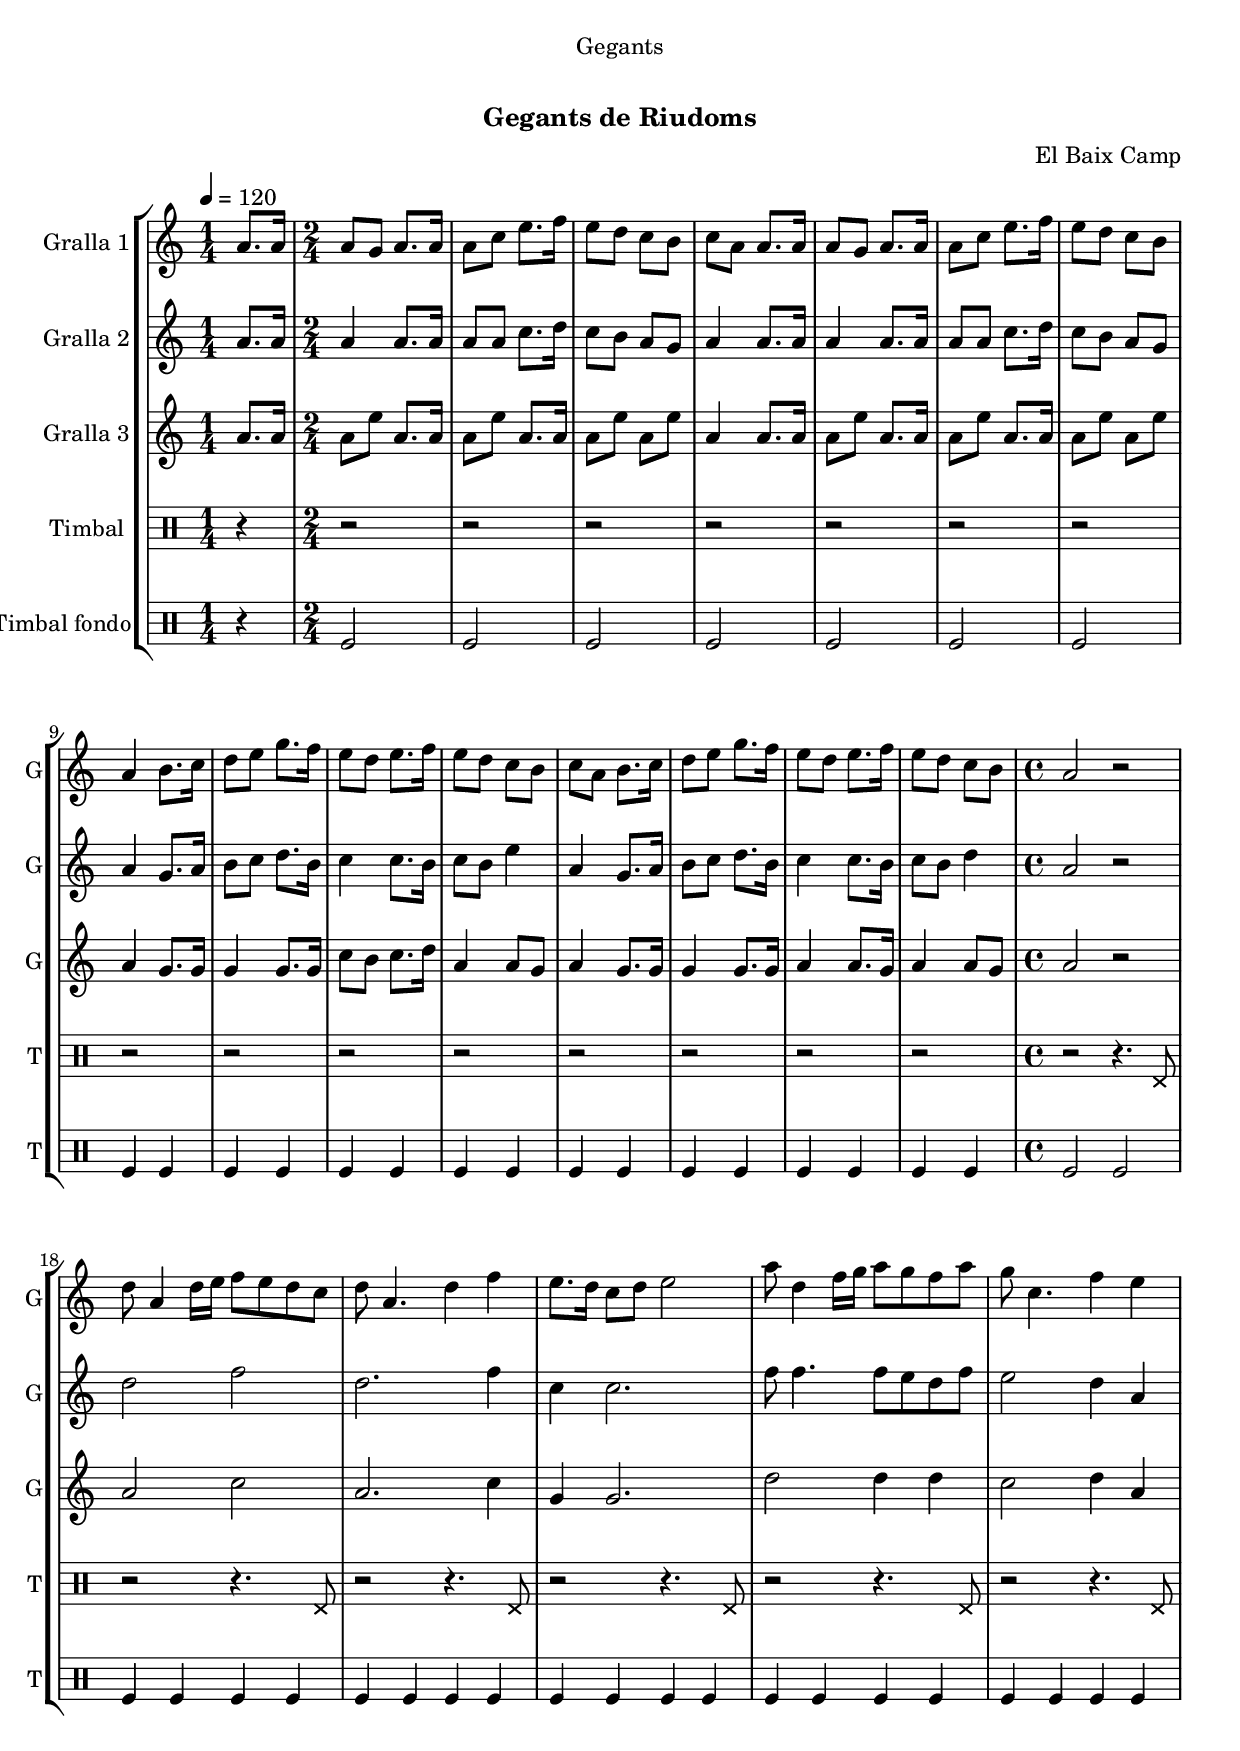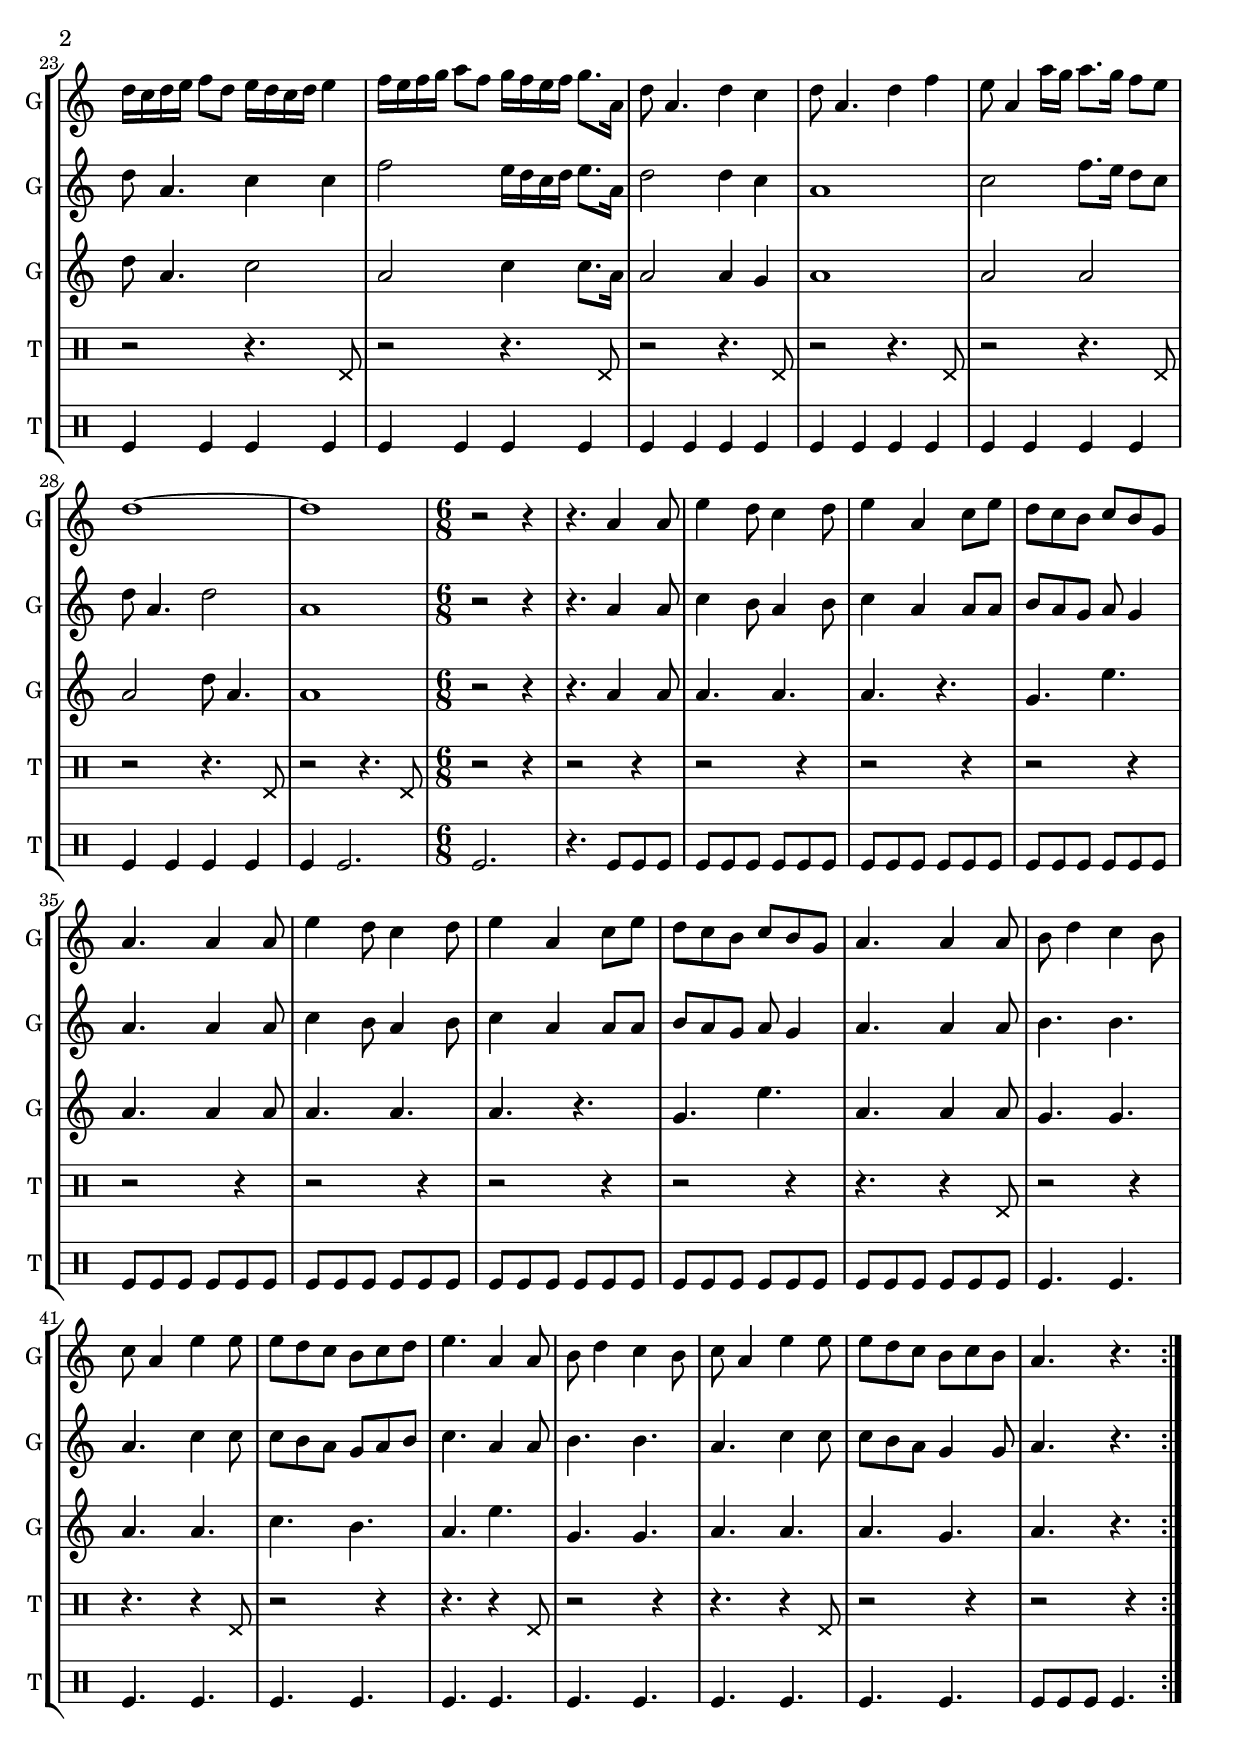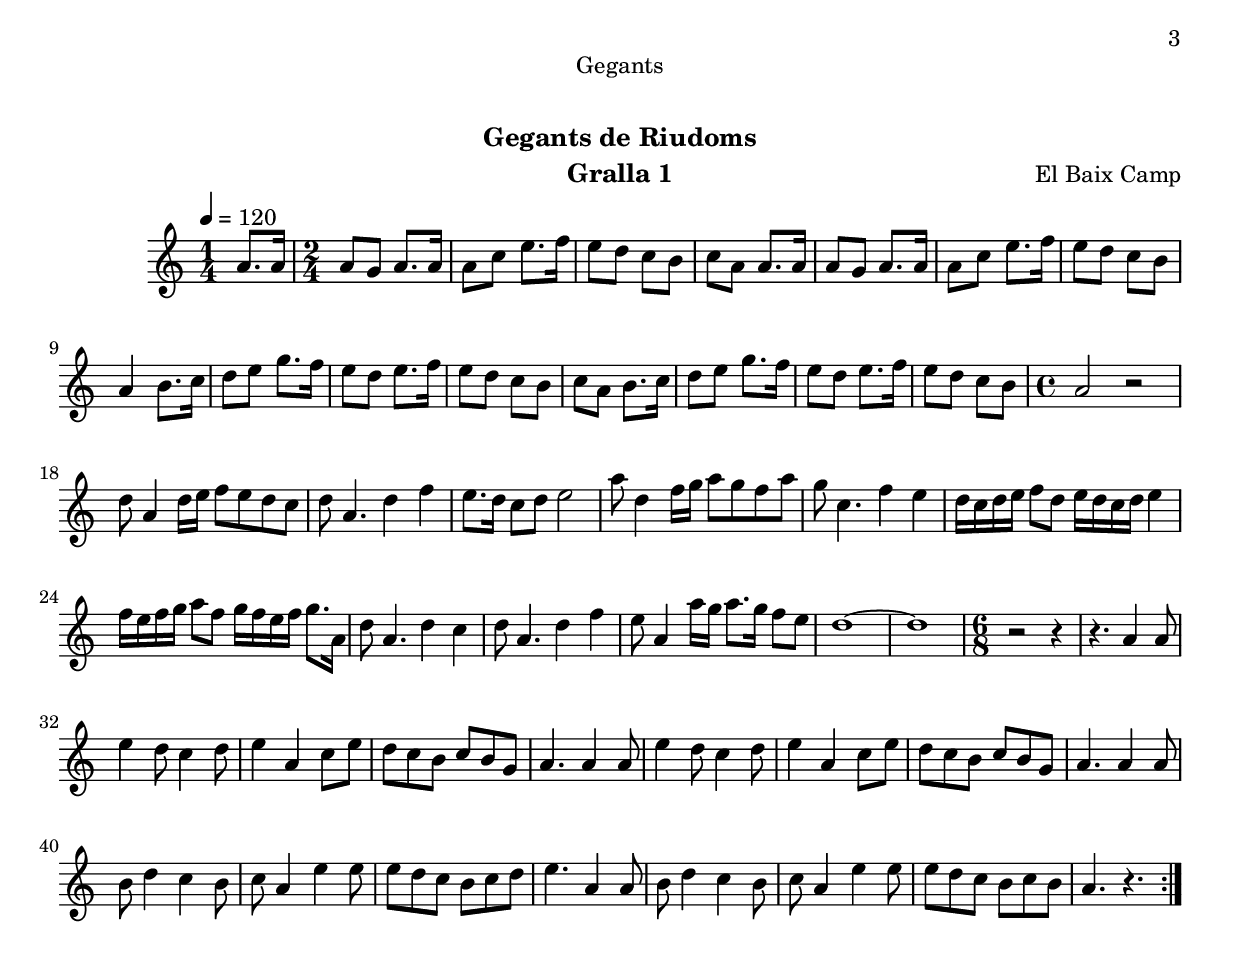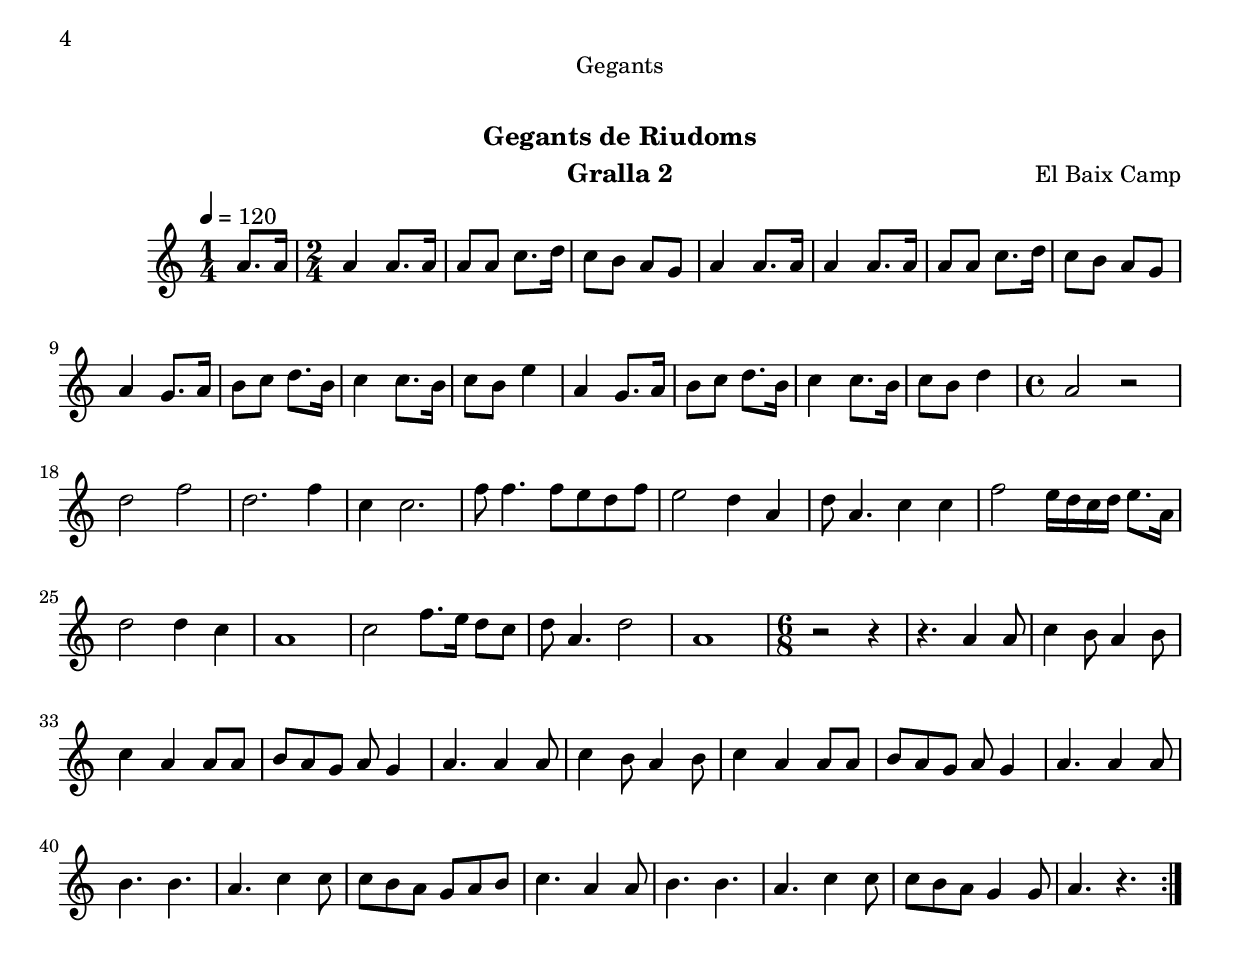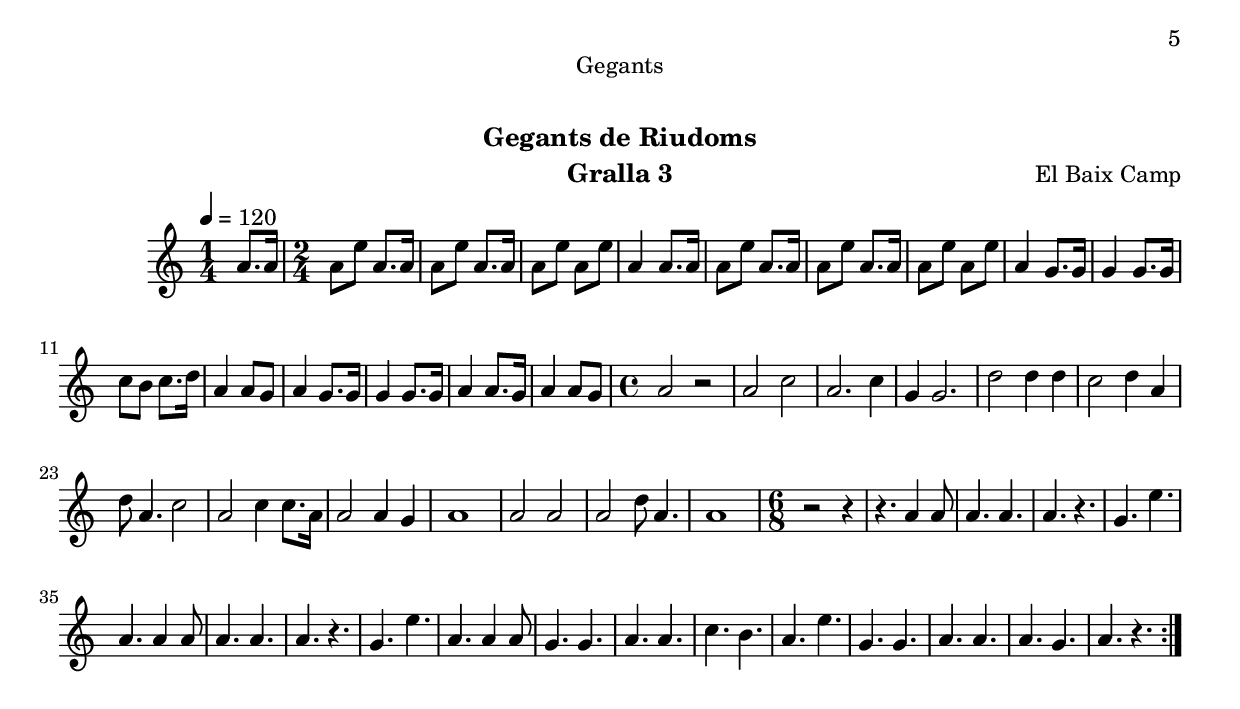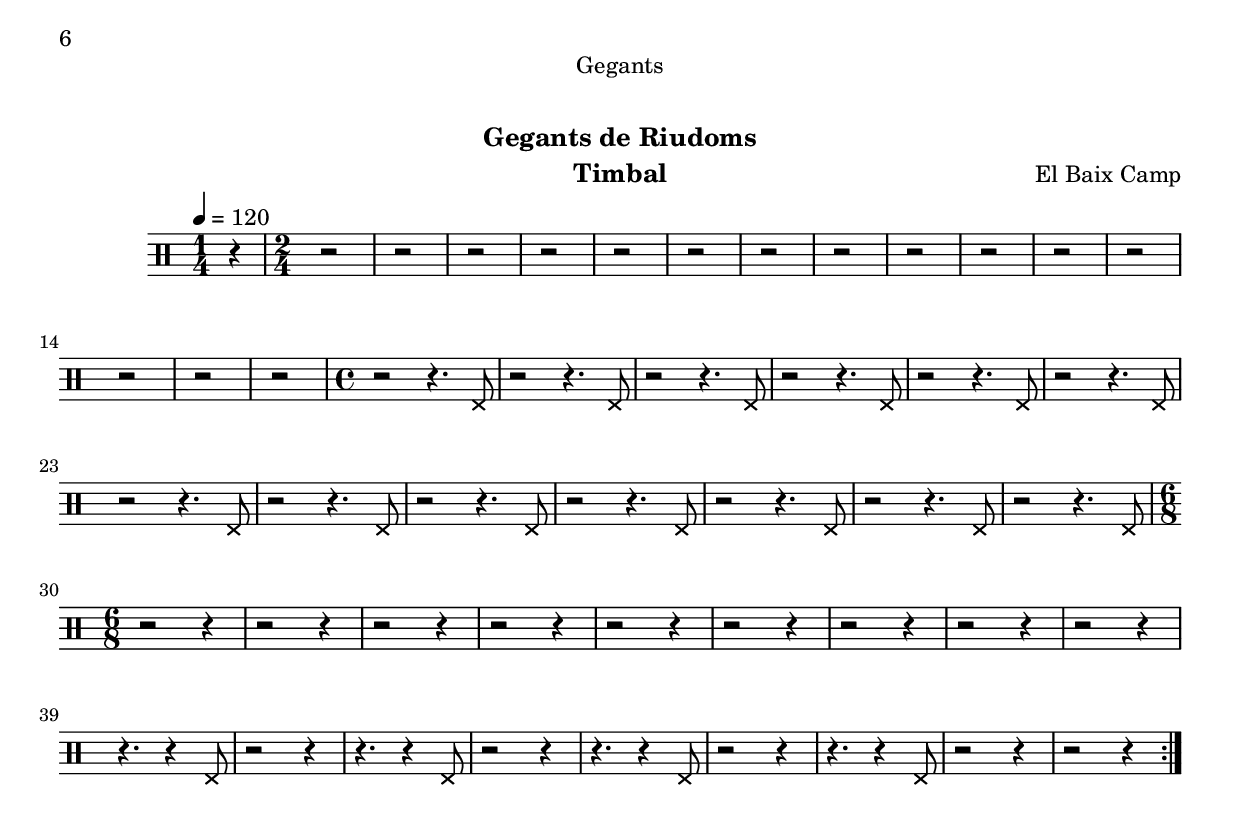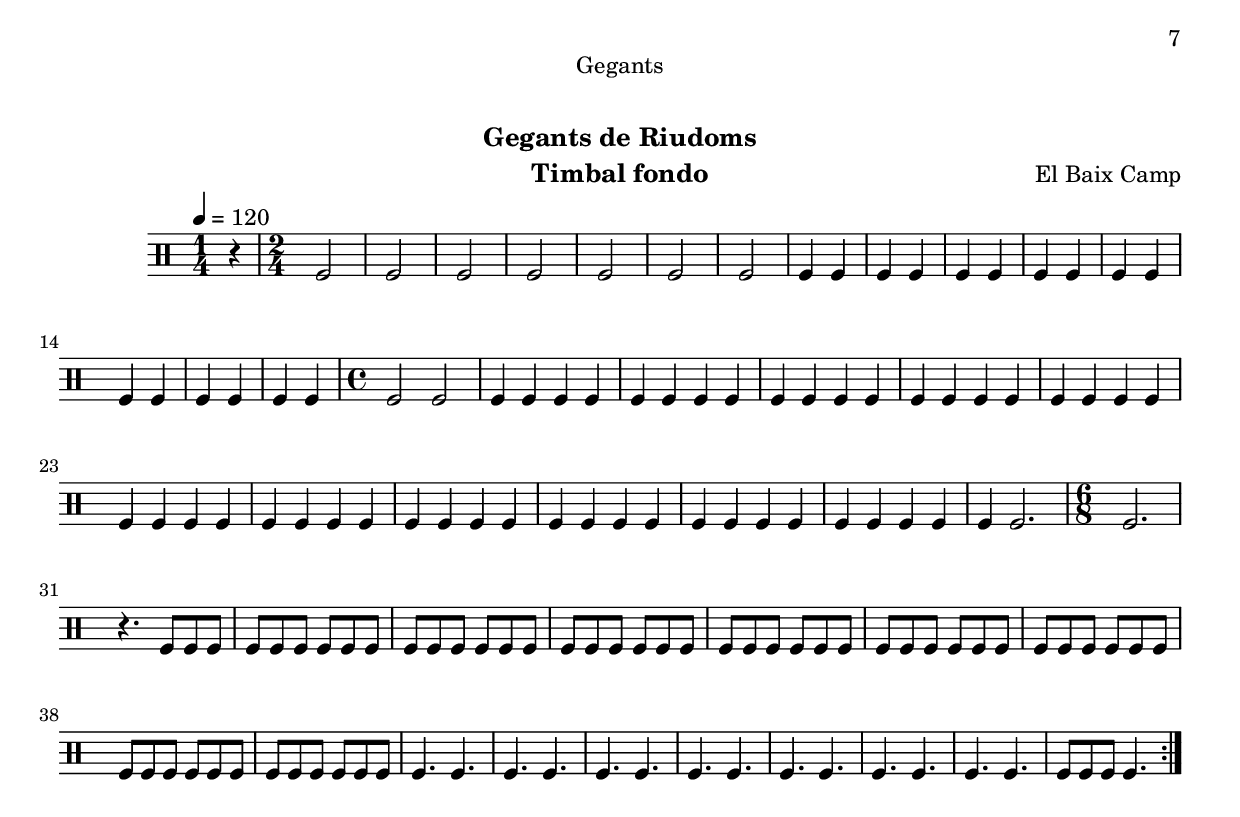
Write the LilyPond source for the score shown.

\version "2.22.1"

\header {
  dedication="Gegants"
  title="   "
  subtitle="Gegants de Riudoms"
  subsubtitle=""
  poet=""
  meter=""
  piece=""
  composer="El Baix Camp"
  arranger=""
  opus=""
  instrument=""
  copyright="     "
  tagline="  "
}

liniaroAa =
\relative a'
{
  \tempo 4=120
  \clef treble
  \key c \major
  \repeat volta 2 { \time 1/4 a8. a16  |
  \time 2/4   a8 g a8. a16  |
  a8 c e8. f16  |
  e8 d c b  |
  %05
  c8 a a8. a16  |
  a8 g a8. a16  |
  a8 c e8. f16  |
  e8 d c b  |
  a4 b8. c16  |
  %10
  d8 e g8. f16  |
  e8 d e8. f16  |
  e8 d c b  |
  c8 a b8. c16  |
  d8 e g8. f16  |
  %15
  e8 d e8. f16  |
  e8 d c b  |
  \time 4/4   a2 r2  | % troigo!
  d8 a4 d16 e f8 e d c  |
  d8 a4. d4 f  |
  %20
  e8. d16 c8 d e2  |
  a8 d,4 f16 g a8 g f a  |
  g8 c,4. f4 e  |
  d16 c d e f8 d e16 d c d e4  |
  f16 e f g a8 f g16 f e f g8. a,16  |
  %25
  d8 a4. d4 c  |
  d8 a4. d4 f  |
  e8 a,4 a'16 g a8. g16 f8 e  |
  d1 ~  |
  d1  |
  %30
  \time 6/8   r2 r4  |
  r4. a4 a8  |
  e'4 d8 c4 d8  |
  e4 a, c8 e  |
  d8 c b c b g  |
  %35
  a4. a4 a8  |
  e'4 d8 c4 d8  |
  e4 a, c8 e  |
  d8 c b c b g  |
  a4. a4 a8  |
  %40
  b8 d4 c b8  |
  c8 a4 e' e8  |
  e8 d c b c d  |
  e4. a,4 a8  |
  b8 d4 c b8  |
  %45
  c8 a4 e' e8  |
  e8 d c b c b  |
  a4. r  | }
}

liniaroAb =
\relative a'
{
  \tempo 4=120
  \clef treble
  \key c \major
  \repeat volta 2 { \time 1/4 a8. a16  |
  \time 2/4   a4 a8. a16  |
  a8 a c8. d16  |
  c8 b a g  |
  %05
  a4 a8. a16  |
  a4 a8. a16  |
  a8 a c8. d16  |
  c8 b a g  |
  a4 g8. a16  |
  %10
  b8 c d8. b16  |
  c4 c8. b16  |
  c8 b e4  |
  a,4 g8. a16  |
  b8 c d8. b16  |
  %15
  c4 c8. b16  |
  c8 b d4  |
  \time 4/4   a2 r2  | % troigo!
  d2 f  |
  d2. f4  |
  %20
  c4 c2.  |
  f8 f4. f8 e d f  |
  e2 d4 a  |
  d8 a4. c4 c  |
  f2 e16 d c d e8. a,16  |
  %25
  d2 d4 c  |
  a1  |
  c2 f8. e16 d8 c  |
  d8 a4. d2  |
  a1  |
  %30
  \time 6/8   r2 r4  |
  r4. a4 a8  |
  c4 b8 a4 b8  |
  c4 a a8 a  |
  b8 a g a g4  |
  %35
  a4. a4 a8  |
  c4 b8 a4 b8  |
  c4 a a8 a  |
  b8 a g a g4  |
  a4. a4 a8  |
  %40
  b4. b  |
  a4. c4 c8  |
  c8 b a g a b  |
  c4. a4 a8  |
  b4. b  |
  %45
  a4. c4 c8  |
  c8 b a g4 g8  |
  a4. r  | }
}

liniaroAc =
\relative a'
{
  \tempo 4=120
  \clef treble
  \key c \major
  \repeat volta 2 { \time 1/4 a8. a16  |
  \time 2/4   a8 e' a,8. a16  |
  a8 e' a,8. a16  |
  a8 e' a, e'  |
  %05
  a,4 a8. a16  |
  a8 e' a,8. a16  |
  a8 e' a,8. a16  |
  a8 e' a, e'  |
  a,4 g8. g16  |
  %10
  g4 g8. g16  |
  c8 b c8. d16  |
  a4 a8 g  |
  a4 g8. g16  |
  g4 g8. g16  |
  %15
  a4 a8. g16  |
  a4 a8 g  |
  \time 4/4   a2 r2  | % troigo!
  a2 c  |
  a2. c4  |
  %20
  g4 g2.  |
  d'2 d4 d  |
  c2 d4 a  |
  d8 a4. c2  |
  a2 c4 c8. a16  |
  %25
  a2 a4 g  |
  a1  |
  a2 a  |
  a2 d8 a4.  |
  a1  |
  %30
  \time 6/8   r2 r4  |
  r4. a4 a8  |
  a4. a  |
  a4. r  |
  g4. e'  |
  %35
  a,4. a4 a8  |
  a4. a  |
  a4. r  |
  g4. e'  |
  a,4. a4 a8  |
  %40
  g4. g  |
  a4. a  |
  c4. b  |
  a4. e'  |
  g,4. g  |
  %45
  a4. a  |
  a4. g  |
  a4. r  | }
}

liniaroAd =
\drummode
{
  \tempo 4=120
  \repeat volta 2 { \time 1/4 r4  |
  \time 2/4   r2  |
  r2  |
  r2  |
  %05
  r2  |
  r2  |
  r2  |
  r2  |
  r2  |
  %10
  r2  |
  r2  |
  r2  |
  r2  |
  r2  |
  %15
  r2  |
  r2  |
  \time 4/4   r2 r4. hhp8  |
  r2 r4. hhp8  |
  r2 r4. hhp8  |
  %20
  r2 r4. hhp8  |
  r2 r4. hhp8  |
  r2 r4. hhp8  |
  r2 r4. hhp8  |
  r2 r4. hhp8  |
  %25
  r2 r4. hhp8  |
  r2 r4. hhp8  |
  r2 r4. hhp8  |
  r2 r4. hhp8  |
  r2 r4. hhp8  |
  %30
  \time 6/8   r2 r4  |
  r2 r4  |
  r2 r4  |
  r2 r4  |
  r2 r4  |
  %35
  r2 r4  |
  r2 r4  |
  r2 r4  |
  r2 r4  |
  r4. r4 hhp8  |
  %40
  r2 r4  |
  r4. r4 hhp8  |
  r2 r4  |
  r4. r4 hhp8  |
  r2 r4  |
  %45
  r4. r4 hhp8  |
  r2 r4  |
  r2 r4  | }
}

liniaroAe =
\drummode
{
  \tempo 4=120
  \repeat volta 2 { \time 1/4 r4  |
  \time 2/4   tomfl2  |
  tomfl2  |
  tomfl2  |
  %05
  tomfl2  |
  tomfl2  |
  tomfl2  |
  tomfl2  |
  tomfl4 tomfl  |
  %10
  tomfl4 tomfl  |
  tomfl4 tomfl  |
  tomfl4 tomfl  |
  tomfl4 tomfl  |
  tomfl4 tomfl  |
  %15
  tomfl4 tomfl  |
  tomfl4 tomfl  |
  \time 4/4   tomfl2 tomfl  |
  tomfl4 tomfl tomfl tomfl  |
  tomfl4 tomfl tomfl tomfl  |
  %20
  tomfl4 tomfl tomfl tomfl  |
  tomfl4 tomfl tomfl tomfl  |
  tomfl4 tomfl tomfl tomfl  |
  tomfl4 tomfl tomfl tomfl  |
  tomfl4 tomfl tomfl tomfl  |
  %25
  tomfl4 tomfl tomfl tomfl  |
  tomfl4 tomfl tomfl tomfl  |
  tomfl4 tomfl tomfl tomfl  |
  tomfl4 tomfl tomfl tomfl  |
  tomfl4 tomfl2.  |
  %30
  \time 6/8   tomfl2.  |
  r4. tomfl8 tomfl tomfl  |
  tomfl8 tomfl tomfl tomfl tomfl tomfl  |
  tomfl8 tomfl tomfl tomfl tomfl tomfl  |
  tomfl8 tomfl tomfl tomfl tomfl tomfl  |
  %35
  tomfl8 tomfl tomfl tomfl tomfl tomfl  |
  tomfl8 tomfl tomfl tomfl tomfl tomfl  |
  tomfl8 tomfl tomfl tomfl tomfl tomfl  |
  tomfl8 tomfl tomfl tomfl tomfl tomfl  |
  tomfl8 tomfl tomfl tomfl tomfl tomfl  |
  %40
  tomfl4. tomfl  |
  tomfl4. tomfl  |
  tomfl4. tomfl  |
  tomfl4. tomfl  |
  tomfl4. tomfl  |
  %45
  tomfl4. tomfl  |
  tomfl4. tomfl  |
  tomfl8 tomfl tomfl tomfl4.  | }
}

\bookpart {
  \score {
    \new StaffGroup {
      \override Score.RehearsalMark #'self-alignment-X = #LEFT
      <<
        \new Staff \with {instrumentName = #"Gralla 1" shortInstrumentName = #"G"} \liniaroAa
        \new Staff \with {instrumentName = #"Gralla 2" shortInstrumentName = #"G"} \liniaroAb
        \new Staff \with {instrumentName = #"Gralla 3" shortInstrumentName = #"G"} \liniaroAc
        \new DrumStaff \with {instrumentName = #"Timbal" shortInstrumentName = #"T"} \liniaroAd
        \new DrumStaff \with {instrumentName = #"Timbal fondo" shortInstrumentName = #"T"} \liniaroAe
      >>
    }
    \layout {}
  }
  \score { \unfoldRepeats
    \new StaffGroup {
      \override Score.RehearsalMark #'self-alignment-X = #LEFT
      <<
        \new Staff \with {instrumentName = #"Gralla 1" shortInstrumentName = #"G"} \liniaroAa
        \new Staff \with {instrumentName = #"Gralla 2" shortInstrumentName = #"G"} \liniaroAb
        \new Staff \with {instrumentName = #"Gralla 3" shortInstrumentName = #"G"} \liniaroAc
        \new DrumStaff \with {instrumentName = #"Timbal" shortInstrumentName = #"T"} \liniaroAd
        \new DrumStaff \with {instrumentName = #"Timbal fondo" shortInstrumentName = #"T"} \liniaroAe
      >>
    }
    \midi {}
  }
}

\bookpart {
  \header {instrument="Gralla 1"}
  \score {
    \new StaffGroup {
      \override Score.RehearsalMark #'self-alignment-X = #LEFT
      <<
        \new Staff \liniaroAa
      >>
    }
    \layout {}
  }
  \score { \unfoldRepeats
    \new StaffGroup {
      \override Score.RehearsalMark #'self-alignment-X = #LEFT
      <<
        \new Staff \liniaroAa
      >>
    }
    \midi {}
  }
}

\bookpart {
  \header {instrument="Gralla 2"}
  \score {
    \new StaffGroup {
      \override Score.RehearsalMark #'self-alignment-X = #LEFT
      <<
        \new Staff \liniaroAb
      >>
    }
    \layout {}
  }
  \score { \unfoldRepeats
    \new StaffGroup {
      \override Score.RehearsalMark #'self-alignment-X = #LEFT
      <<
        \new Staff \liniaroAb
      >>
    }
    \midi {}
  }
}

\bookpart {
  \header {instrument="Gralla 3"}
  \score {
    \new StaffGroup {
      \override Score.RehearsalMark #'self-alignment-X = #LEFT
      <<
        \new Staff \liniaroAc
      >>
    }
    \layout {}
  }
  \score { \unfoldRepeats
    \new StaffGroup {
      \override Score.RehearsalMark #'self-alignment-X = #LEFT
      <<
        \new Staff \liniaroAc
      >>
    }
    \midi {}
  }
}

\bookpart {
  \header {instrument="Timbal"}
  \score {
    \new StaffGroup {
      \override Score.RehearsalMark #'self-alignment-X = #LEFT
      <<
        \new DrumStaff \liniaroAd
      >>
    }
    \layout {}
  }
  \score { \unfoldRepeats
    \new StaffGroup {
      \override Score.RehearsalMark #'self-alignment-X = #LEFT
      <<
        \new DrumStaff \liniaroAd
      >>
    }
    \midi {}
  }
}

\bookpart {
  \header {instrument="Timbal fondo"}
  \score {
    \new StaffGroup {
      \override Score.RehearsalMark #'self-alignment-X = #LEFT
      <<
        \new DrumStaff \liniaroAe
      >>
    }
    \layout {}
  }
  \score { \unfoldRepeats
    \new StaffGroup {
      \override Score.RehearsalMark #'self-alignment-X = #LEFT
      <<
        \new DrumStaff \liniaroAe
      >>
    }
    \midi {}
  }
}

